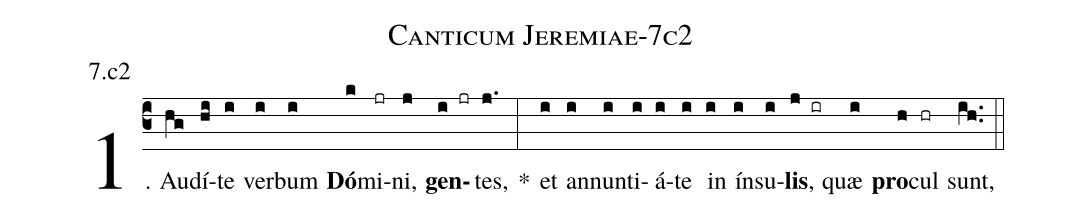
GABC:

name: Canticum Jeremiae-7c2;
annotation: 7.c2;
%%
(c3)1. Au(hg)dí(hi)te(i) ver(i)bum(i) <b>Dó</b>(k)mi(jr)ni,(j) <b>gen</b>(i jr)tes,(j.) *(:) et(i) an(i)nun(i)ti(i)á(i)te(i) in(i) ín(i)su(i)<b>lis</b>,(j ir) quæ(i) <b>pro</b>(h)cul(hr) sunt,(ih..) (::)
